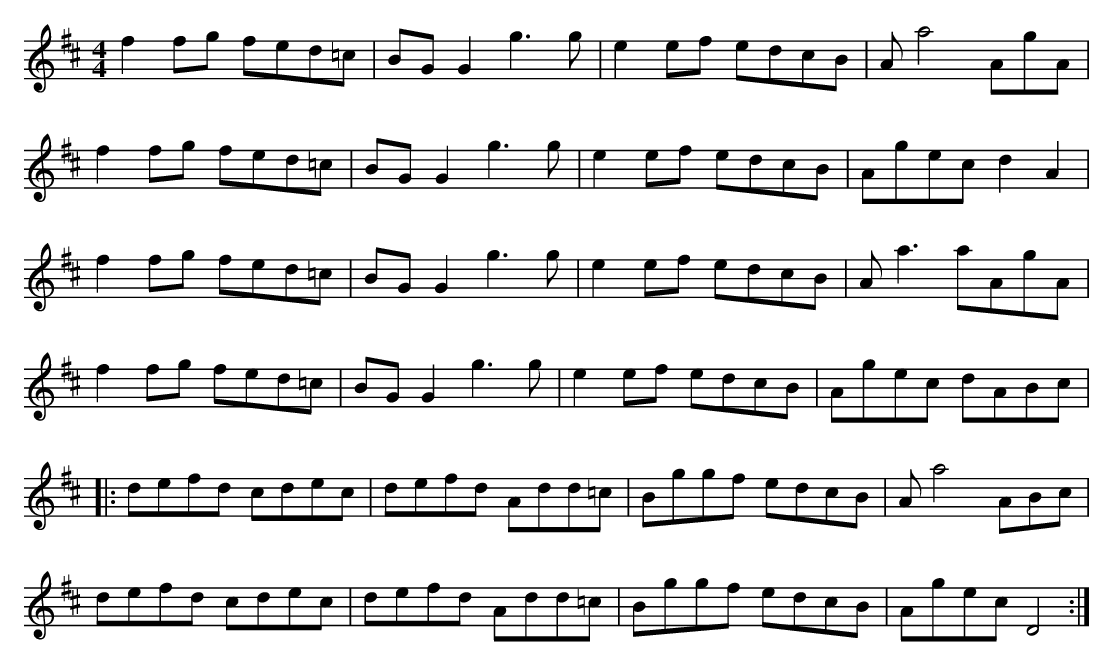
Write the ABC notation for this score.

X:1
M:4/4
K:D
f2 fg fed=c|BG G2 g3 g|e2 ef edcB|A a4AgA|
f2 fg fed=c|BG G2 g3 g|e2 ef edcB|Agec d2 A2|
f2 fg fed=c|BG G2 g3 g|e2 ef edcB|Aa3 aAgA|
f2 fg fed=c|BG G2 g3 g|e2 ef edcB|Agec dABc|
|:defd cdec|defd Add=c|Bggf edcB|A a4 ABc|
defd cdec|defd Add=c|Bggf edcB|Agec D4:|
